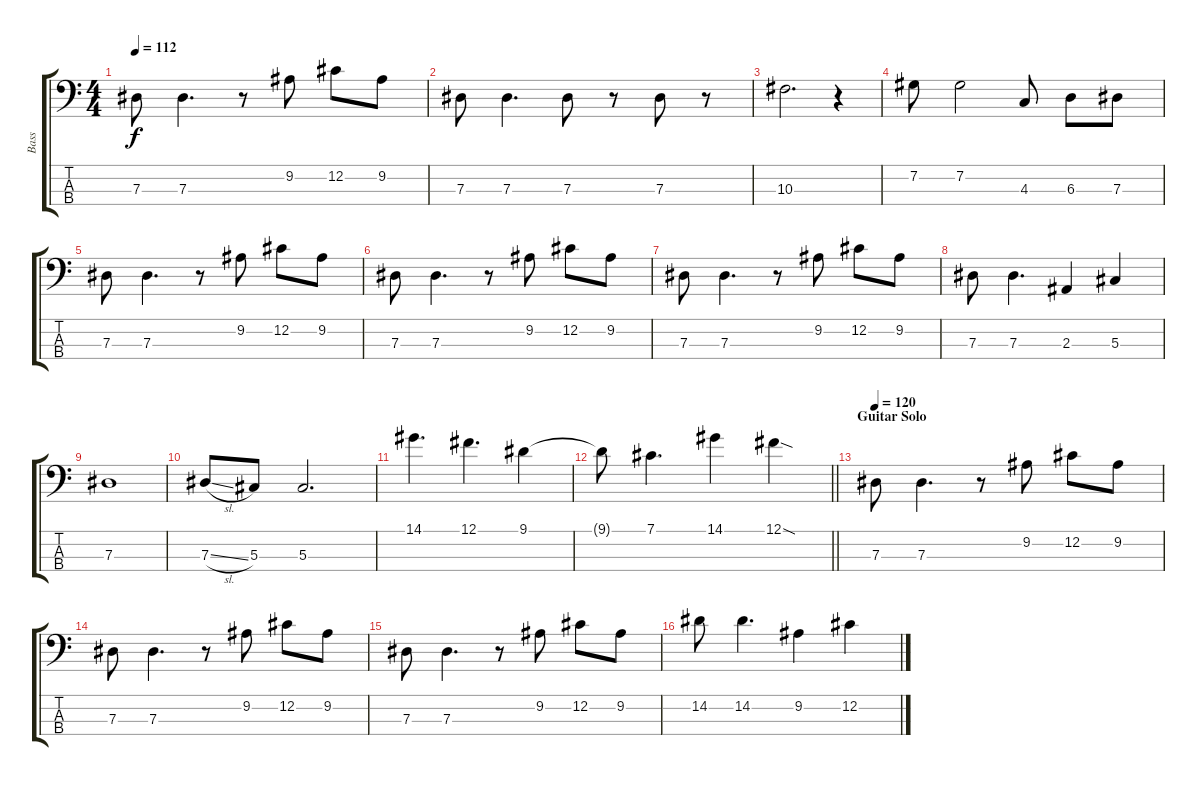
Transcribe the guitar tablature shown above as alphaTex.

\track ("Bass" "Bass") {instrument electricbassfinger}
\staff {score tabs}
\tuning (Gb2 Db2 Ab1 Db1) {hide}
\ts (4 4)
\tempo 112
\clef f4
\ks c
7.3.8{dy f} 7.3.4{d} r.8 9.2.8 12.2.8 9.2.8 |
7.3.8 7.3.4{d} 7.3.8 r.8 7.3.8 r.8 |
10.3.2{d} r.4 |
7.2.8 7.2.2 4.3.8 6.3.8 7.3.8 |
7.3.8 7.3.4{d} r.8 9.2.8 12.2.8 9.2.8 |
7.3.8 7.3.4{d} r.8 9.2.8 12.2.8 9.2.8 |
7.3.8 7.3.4{d} r.8 9.2.8 12.2.8 9.2.8 |
7.3.8 7.3.4{d} 2.3.4 5.3.4 |
7.3.1 |
7.3{sl}.8 5.3.8 5.3.2{d} |
14.1.4{d} 12.1.4{d} 9.1.4 |
\barLineRight lightlight
9.1{t}.8 7.1.4{d} 14.1.4 12.1{sod}.4 |
\section ("" "Guitar Solo")
\tempo 120
7.3.8 7.3.4{d} r.8 9.2.8 12.2.8 9.2.8 |
7.3.8 7.3.4{d} r.8 9.2.8 12.2.8 9.2.8 |
7.3.8 7.3.4{d} r.8 9.2.8 12.2.8 9.2.8 |
14.2.8 14.2.4{d} 9.2.4 12.2.4
